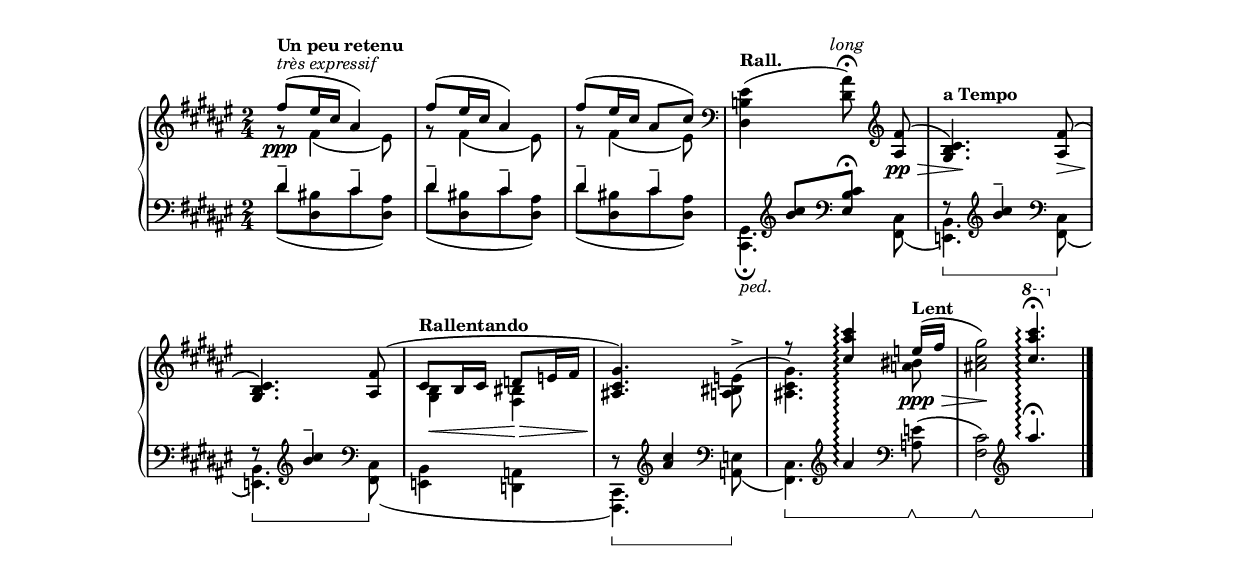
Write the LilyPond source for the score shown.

% DO NOT EDIT this file manually; it is automatically
% generated from Documentation/snippets/new
% Make any changes in Documentation/snippets/new/
% and then run scripts/auxiliar/makelsr.py
%
% This file is in the public domain.
%% Note: this file works from version 2.14.0
\version "2.14.0"
\include "english.ly"

#(set-global-staff-size 15)
\paper {
  line-width = 16\cm
  indent = 0\cm
}

% NR 2.2 Keyboard instruments


\header {
  lsrtags = "headwords"
  texidoc = ""
  doctitle = "headword"
} % begin verbatim


% M. Ravel, Sonatine (1905)
% First movement

\layout {
  \context {
    \Score
    \remove "Bar_number_engraver"
  }
}

fermataLong = \markup {
  \override #'(direction . 1)
  \override #'(baseline-skip . 2) {
    \dir-column {
      \musicglyph #"scripts.ufermata"
      \text \italic \center-align long
    }
  }
}

\new PianoStaff <<
  \set PianoStaff.connectArpeggios = ##t
  \new Staff {
    \time 2/4
    \key fs \major
    <<
      \new Voice {
        \voiceOne
        fs''8 ( ^\markup {
          \override #'(baseline-skip . 2.4) \column {
            \line \bold { Un peu retenu }
            \line \italic { très expressif }
          }
        }
        es''16
        cs''16
        as'4 )
        |
        fs''8 (
        es''16
        cs''16
        as'4 )
        |
        fs''8 (
        es''16
        cs''16
        as'8
        cs''8 )
        |
      }
      \new Voice {
        \voiceTwo
        gs'8\rest \ppp
        fs'4 (
        es'8 )
        |
        gs'8\rest
        fs'4 (
        es'8 )
        |
        gs'8\rest
        fs'4 (
        es'8 )
        |
      }
    >>
    \clef bass
    <ds b! es'>4 ( ^ \markup \bold { Rall. }
    \override Script #'stencil = #(lambda (grob)
      (grob-interpret-markup grob fermataLong))
    <ds' as'>8 ) \fermata
    \noBeam
    \clef treble
    \slurUp
    \once \override Hairpin #'to-barline = ##f
    <as fs'>8 ( \pp \>
    |
    <gs b cs'>4. \! ) ^\markup \bold { a Tempo }
    \slurUp
    <as fs'>8 ^\( \>
    |
    <gs b cs'>4. \! \)
    <<
      \new Voice {
        \voiceOne
        <as fs'>8 (
        |
        cs'8 ^\markup \bold { Rallentando }
        b16
        cs'16
        d'8
        e'16
        fs'16
        |
        <as! cs' gs'>4. )
        s8
        |
        r8
        <cs'' as'' cs'''>4 \arpeggio
        e''16 ( ^\markup \bold { Lent }
        fs''16
        |
        \voiceTwo
        <as'! cs'' gs''>2 )
        |
      }
      \new Voice {
        \voiceTwo
        s8
        |
        <gs b>4 \<
        <fs bs>4 \>
        |
        s4. \!
        \slurUp
        \once \override Script #'direction = #UP
        <a bs e'>8 ( \accent
        |
        <as! cs' gs'>4. )
        \once \override Hairpin #'to-barline = ##f
        <a' bs'>8 \ppp \>
        |
        s8 \!
        \stemDown
        \once \override Script #'direction = #UP
        \ottava #1
        \voiceOne
        \once \override PianoStaff.Arpeggio #'padding = #0.8
        <cs''' as''' cs''''>4. \arpeggio \fermata
        \ottava #0
        \bar "|."
      }
    >>
  }
  \new Staff <<
    \set Staff.pedalSustainStyle = #'bracket
    \key fs \major
    \clef bass
    \new Voice {
      \voiceOne
      ds'4 \tenuto
      cs'4 \tenuto
      |
      ds'4 \tenuto
      cs'4 \tenuto
      |
      ds'4 \tenuto
      cs'4 \tenuto
      |
      s8
      \clef treble
      <b' cs''>8 [
      \clef bass
      <es b cs'>8 \fermata ]
      s8
      |
      fs8\rest
      \clef treble
      <b' cs''>4 \tenuto
      s8
      |
      fs8\rest
      \clef treble
      <b' cs''>4 \tenuto
      s8
      |
      s2
      |
      ds8\rest
      \clef treble
      <as' cs''>4
      \clef bass
      s8
      |
      s8
      \clef treble
      <as'>4 \arpeggio
      \clef bass
      s8
      |
      s8
      \clef treble
      <as''>4. \arpeggio \fermata
      |
    }
    \new Voice {
      \voiceTwo
      ds'8 [ (
      < ds bs >8
      cs'8
      < ds as >8 ] )
      |
      ds'8 [ (
      < ds bs >8
      cs'8
      < ds as >8 ] )
      |
      ds'8 [ (
      < ds bs >8
      cs'8
      < ds as >8 ] )
      |
      \once \override Script #'outside-staff-priority = #100
      \once \override TextScript #'outside-staff-priority = #500
      <cs, gs,>4. \fermata _\markup \italic { ped. }
      <fs, cs>8 (
      |
      <e, b,>4. ) \sustainOn
      \clef bass
      <fs, cs>8 \( \sustainOff
      |
      <e, b,>4. \) \sustainOn
      \clef bass
      <fs, cs>8 ( \sustainOff
      |
      <e, b,>4
      <d, a,>4
      |
      <fs,, cs,>4. ) \sustainOn
      <a, e>8 ( \sustainOff
      |
      <fs, cs>4. ) \sustainOn
      \slurUp
      <a e'>8 ( \sustainOff \sustainOn
      |
      <fs cs'>2 ) \sustainOff \sustainOn
      |
    }
  >>
>>
